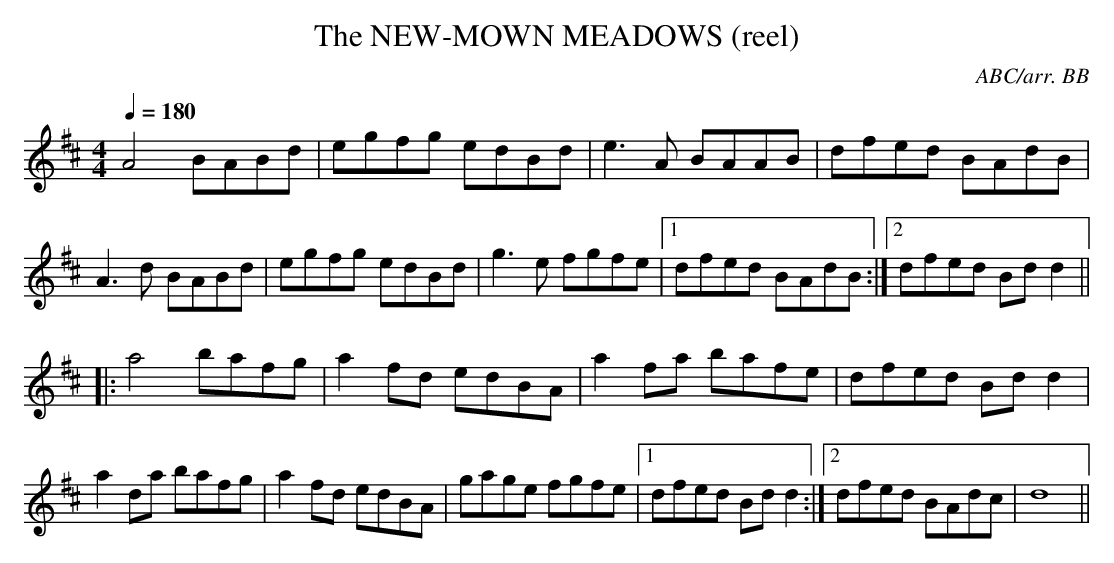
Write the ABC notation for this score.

X:1
T:NEW-MOWN MEADOWS (reel), The
C:ABC/arr. BB
Q:1/4=180
M:4/4
L:1/8
K:D
A4 BABd|egfg edBd|e3A BAAB|dfed BAdB|
A3d BABd|egfg edBd|g3e fgfe|1 dfed BAdB :|\
[2 dfed Bdd2||
|:a4 bafg|a2fd edBA|a2fa bafe|dfed Bdd2|
a2da bafg|a2fd edBA|gage fgfe|1 dfed Bdd2 :|\
[2 dfed BAdc|d8||
